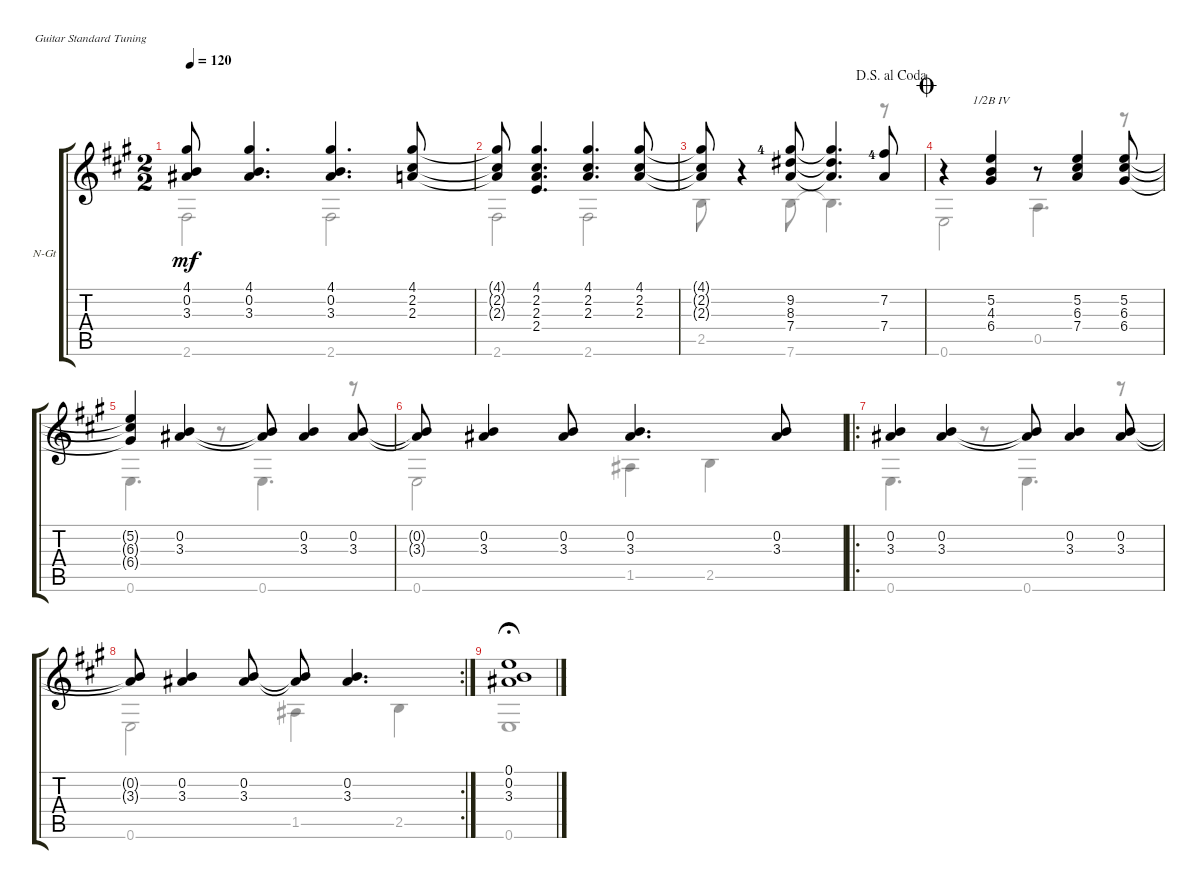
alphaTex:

\defaultSystemsLayout 4
\bracketExtendMode groupsimilarinstruments
\firstSystemTrackNameOrientation horizontal
\otherSystemsTrackNameOrientation horizontal
\track ("Nylon Guitar" "N-Gt") {instrument acousticguitarnylon}
\staff {score tabs}
\tuning (E4 B3 G3 D3 A2 E2)
\voice
\ts (2 2)
\tempo 120
\clef g2
\ks a
(3.3{t} 4.1{t} 0.2{t}).8{dy mf} (4.1 0.2 3.3).4{d} (3.3 0.2 4.1).4{d} (4.1 2.2 2.3).8 |
(4.1{t} 2.2{t} 2.3{t}).8 (4.1 2.2 2.3 2.4).4{d} (2.3 2.2 4.1).4{d} (4.1 2.2 2.3).8 |
\jump dalsegnoalcoda
(2.3{t} 4.1{t} 2.2{t}).8 r.4 (9.2{lf 5} 8.3 7.4).8 (7.4{t} 8.3{t} 9.2{t}).4{d} (7.2{lf 5} 7.4).8 |
\jump coda
r.4 (5.2 4.3 6.4).4{barre (4 half)} r.8 (5.2 6.3 7.4).4 (6.4 6.3 5.2).8 |
(5.2{t} 6.3{t} 6.4{t}).4 (0.2 3.3).4 (3.3{t} 0.2{t}).8 (0.2 3.3).4 (0.2 3.3).8 |
(3.3{t} 0.2{t}).8 (0.2 3.3).4 (0.2 3.3).8 (3.3 0.2).4{d} (0.2 3.3).8 |
\ro
(0.2 3.3).4 (3.3 0.2).4 (0.2{t} 3.3{t}).8 (0.2 3.3).4 (3.3 0.2).8 |
\rc 2
(0.2{t} 3.3{t}).8 (3.3 0.2).4 (0.2 3.3).8 (3.3{t} 0.2{t}).8 (3.3 0.2).4{d} |
(0.1 0.2 3.3).1{fermata (medium 1)}
\voice
\clef g2
\ottava regular
\simile none
\ks a
2.6.2{dy mf} 2.6.2 |
2.6.2 2.6.2 |
2.5.8 r.4 7.6.8 7.6{t}.4{d} r.8 |
0.6.2 0.5.4{d} r.8 |
0.6.4{d} r.8 0.6.4{d} r.8 |
0.6.2 1.5.4 2.5.4 |
0.6.4{d} r.8 0.6.4{d} r.8 |
0.6.2 1.5.4 2.5.4 |
0.6.1{fermata (medium 1)}
